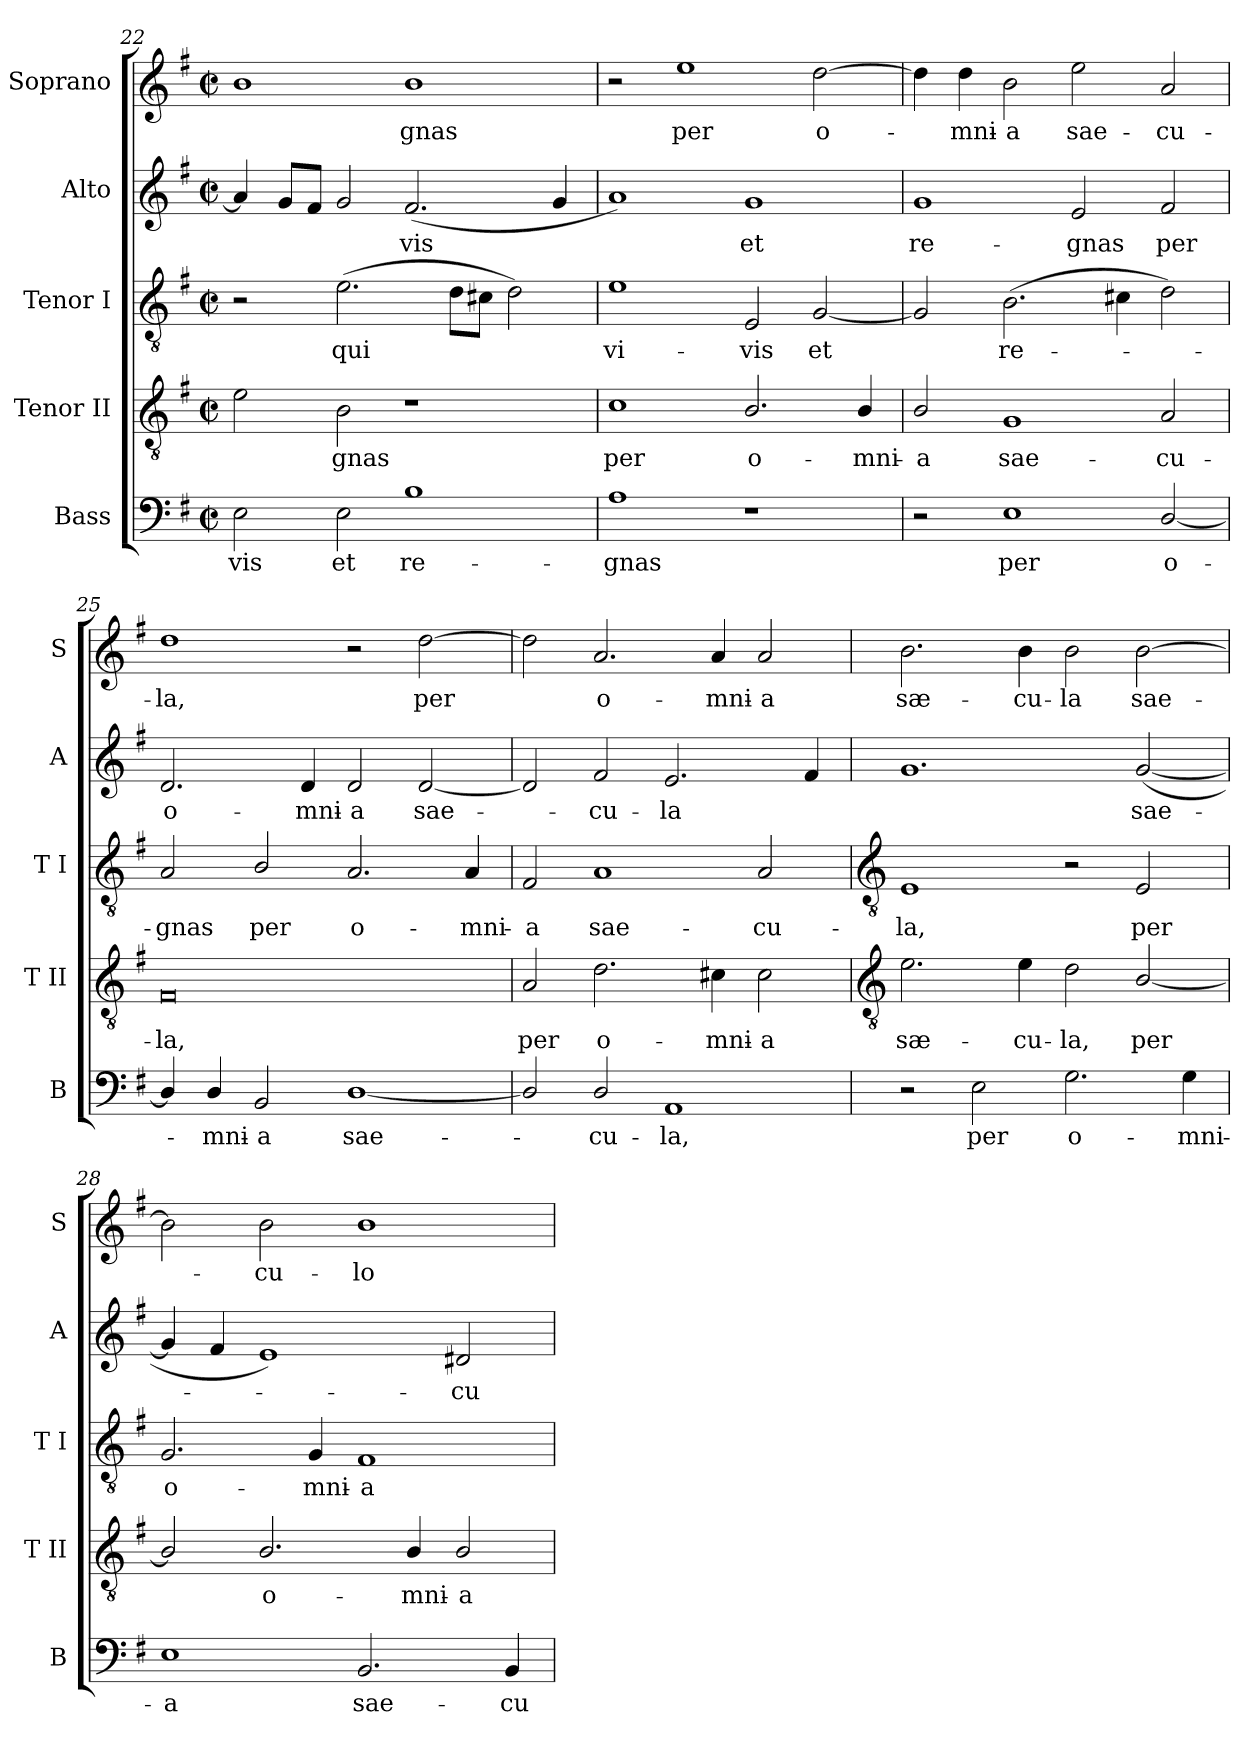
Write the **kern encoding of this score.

**kern	**text	**kern	**text	**kern	**text	**kern	**text	**kern	**text
*part5	*part5	*part4	*part4	*part3	*part3	*part2	*part2	*part1	*part1
*staff5	*staff5	*staff4	*staff4	*staff3	*staff3	*staff2	*staff2	*staff1	*staff1
*I"Bass	*	*I"Tenor II	*	*I"Tenor I	*	*I"Alto	*	*I"Soprano	*
*I'B	*	*I'T II	*	*I'T I	*	*I'A	*	*I'S	*
!!LO:LB:g=z
*clefF4	*	*clefGv2	*	*clefGv2	*	*clefG2	*	*clefG2	*
*k[f#]	*	*k[f#]	*	*k[f#]	*	*k[f#]	*	*k[f#]	*
*G:	*	*G:	*	*G:	*	*G:	*	*G:	*
*M4/2	*	*M4/2	*	*M4/2	*	*M4/2	*	*M4/2	*
*met(c|)	*	*met(c|)	*	*met(c|)	*	*met(c|)	*	*met(c|)	*
=22	=22	=22	=22	=22	=22	=22	=22	=22	=22
!	!LO:LY:b	!	!	!	!	!	!	!	!
2E	-vis	2e	.	2r	.	4a]	.	1b/	.
.	.	.	.	.	.	8gL	.	.	.
.	.	.	.	.	.	8f#J	.	.	.
!	!LO:LY:b	!	!LO:LY:b	!	!LO:LY:b	!	!	!	!
2E	et	2B	gnas	(>2.e	qui	2g	.	.	.
!	!LO:LY:b	!	!	!	!	!	!LO:LY:b	!	!LO:LY:b
1B	re-	1r	.	.	.	(<2.f#	vis	1b	gnas
.	.	.	.	8dL	.	.	.	.	.
.	.	.	.	8c#XJ	.	.	.	.	.
.	.	.	.	2d)	.	.	.	.	.
.	.	.	.	.	.	4g	.	.	.
=23	=23	=23	=23	=23	=23	=23	=23	=23	=23
!	!LO:LY:b	!	!LO:LY:b	!	!LO:LY:b	!	!	!	!
1A	-gnas	1c	per	1e	vi-	1a)	.	2r	.
!	!	!	!	!	!	!	!	!	!LO:LY:b
.	.	.	.	.	.	.	.	1ee	per
!	!	!	!LO:LY:b	!	!LO:LY:b	!	!LO:LY:b	!	!
1r	.	2.B/	o-	2E	-vis	1g	et	.	.
!	!	!	!	!	!LO:LY:b	!	!	!	!LO:LY:b
.	.	.	.	[2G	et	.	.	[2dd	o-
!	!	!	!LO:LY:b	!	!	!	!	!	!
.	.	4B/	-mni-	.	.	.	.	.	.
=24	=24	=24	=24	=24	=24	=24	=24	=24	=24
!	!	!	!LO:LY:b	!	!	!	!LO:LY:b	!	!
2r	.	2B/	-a	2G]	.	1g	re-	4dd]	.
!	!	!	!	!	!	!	!	!	!LO:LY:b
.	.	.	.	.	.	.	.	4dd	mni-
!	!LO:LY:b	!	!LO:LY:b	!	!LO:LY:b	!	!	!	!LO:LY:b
1E	per	1G	sae-	(>2.B	re-	.	.	2b	-a
!	!	!	!	!	!	!	!LO:LY:b	!	!LO:LY:b
.	.	.	.	.	.	2e	-gnas	2ee	sae-
.	.	.	.	4c#X	.	.	.	.	.
!	!LO:LY:b	!	!LO:LY:b	!	!	!	!LO:LY:b	!	!LO:LY:b
[2D/	o-	2A	-cu-	2d)	.	2f#	per	2a	-cu-
=25	=25	=25	=25	=25	=25	=25	=25	=25	=25
!	!	!	!LO:LY:b	!	!LO:LY:b	!	!LO:LY:b	!	!LO:LY:b
4D/]	.	0F#	-la,	2A	gnas	2.d	o-	1dd	-la,
!	!LO:LY:b	!	!	!	!	!	!	!	!
4D/	mni-	.	.	.	.	.	.	.	.
!	!LO:LY:b	!	!	!	!LO:LY:b	!	!	!	!
2BB	-a	.	.	2B/	per	.	.	.	.
!	!	!	!	!	!	!	!LO:LY:b	!	!
.	.	.	.	.	.	4d	-mni-	.	.
!	!LO:LY:b	!	!	!	!LO:LY:b	!	!LO:LY:b	!	!
[1D/	sae-	.	.	2.A	o-	2d	-a	2r	.
!	!	!	!	!	!	!	!LO:LY:b	!	!LO:LY:b
.	.	.	.	.	.	[2d	sae-	[2dd	per
!	!	!	!	!	!LO:LY:b	!	!	!	!
.	.	.	.	4A	-mni-	.	.	.	.
=26	=26	=26	=26	=26	=26	=26	=26	=26	=26
!	!	!	!LO:LY:b	!	!LO:LY:b	!	!	!	!
2D/]	.	2A	per	2F#	-a	2d]	.	2dd]	.
!	!LO:LY:b	!	!LO:LY:b	!	!LO:LY:b	!	!LO:LY:b	!	!LO:LY:b
2D/	cu-	2.d	o-	1A	sae-	2f#	cu-	2.a	o-
!	!LO:LY:b	!	!	!	!	!	!LO:LY:b	!	!
1AA	-la,	.	.	.	.	2.e	-la	.	.
!	!	!	!LO:LY:b	!	!	!	!	!	!LO:LY:b
.	.	4c#X	-mni-	.	.	.	.	4a	-mni-
!	!	!	!LO:LY:b	!	!LO:LY:b	!	!	!	!LO:LY:b
.	.	2c#	-a	2A	-cu-	.	.	2a	-a
.	.	.	.	.	.	4f#	.	.	.
!!LO:LB:g=z
=27	=27	=27	=27	=27	=27	=27	=27	=27	=27
*	*	*clefGv2	*	*clefGv2	*	*	*	*	*
!	!	!	!LO:LY:b	!	!LO:LY:b	!	!	!	!LO:LY:b
2r	.	2.e	sæ-	1E	-la,	1.g	.	2.b	sæ-
!	!LO:LY:b	!	!	!	!	!	!	!	!
2E	per	.	.	.	.	.	.	.	.
!	!	!	!LO:LY:b	!	!	!	!	!	!LO:LY:b
.	.	4e	-cu-	.	.	.	.	4b	-cu-
!	!LO:LY:b	!	!LO:LY:b	!	!	!	!	!	!LO:LY:b
2.G	o-	2d	-la,	2r	.	.	.	2b	-la
!	!	!	!LO:LY:b	!	!LO:LY:b	!	!LO:LY:b	!	!LO:LY:b
.	.	[2B/	per	2E	per	(<[2g	sae-	[2b	sae-
!	!LO:LY:b	!	!	!	!	!	!	!	!
4G	-mni-	.	.	.	.	.	.	.	.
=28	=28	=28	=28	=28	=28	=28	=28	=28	=28
!	!LO:LY:b	!	!	!	!LO:LY:b	!	!	!	!
1E	-a	2B/]	.	2.G	o-	4g]	.	2b]	.
.	.	.	.	.	.	4f#	.	.	.
!	!	!	!LO:LY:b	!	!	!	!	!	!LO:LY:b
.	.	2.B/	o-	.	.	1e)	.	2b	cu-
!	!	!	!	!	!LO:LY:b	!	!	!	!
.	.	.	.	4G	-mni-	.	.	.	.
!	!LO:LY:b	!	!	!	!LO:LY:b	!	!	!	!LO:LY:b
2.BB	sae-	.	.	1F#	-a	.	.	1b	-lo-
!	!	!	!LO:LY:b	!	!	!	!	!	!
.	.	4B/	-mni-	.	.	.	.	.	.
!	!	!	!LO:LY:b	!	!	!	!LO:LY:b	!	!
.	.	2B/	-a	.	.	2d#X	cu-	.	.
!	!LO:LY:b	!	!	!	!	!	!	!	!
4BB	-cu-	.	.	.	.	.	.	.	.
=	=	=	=	=	=	=	=	=	=
*-	*-	*-	*-	*-	*-	*-	*-	*-	*-
